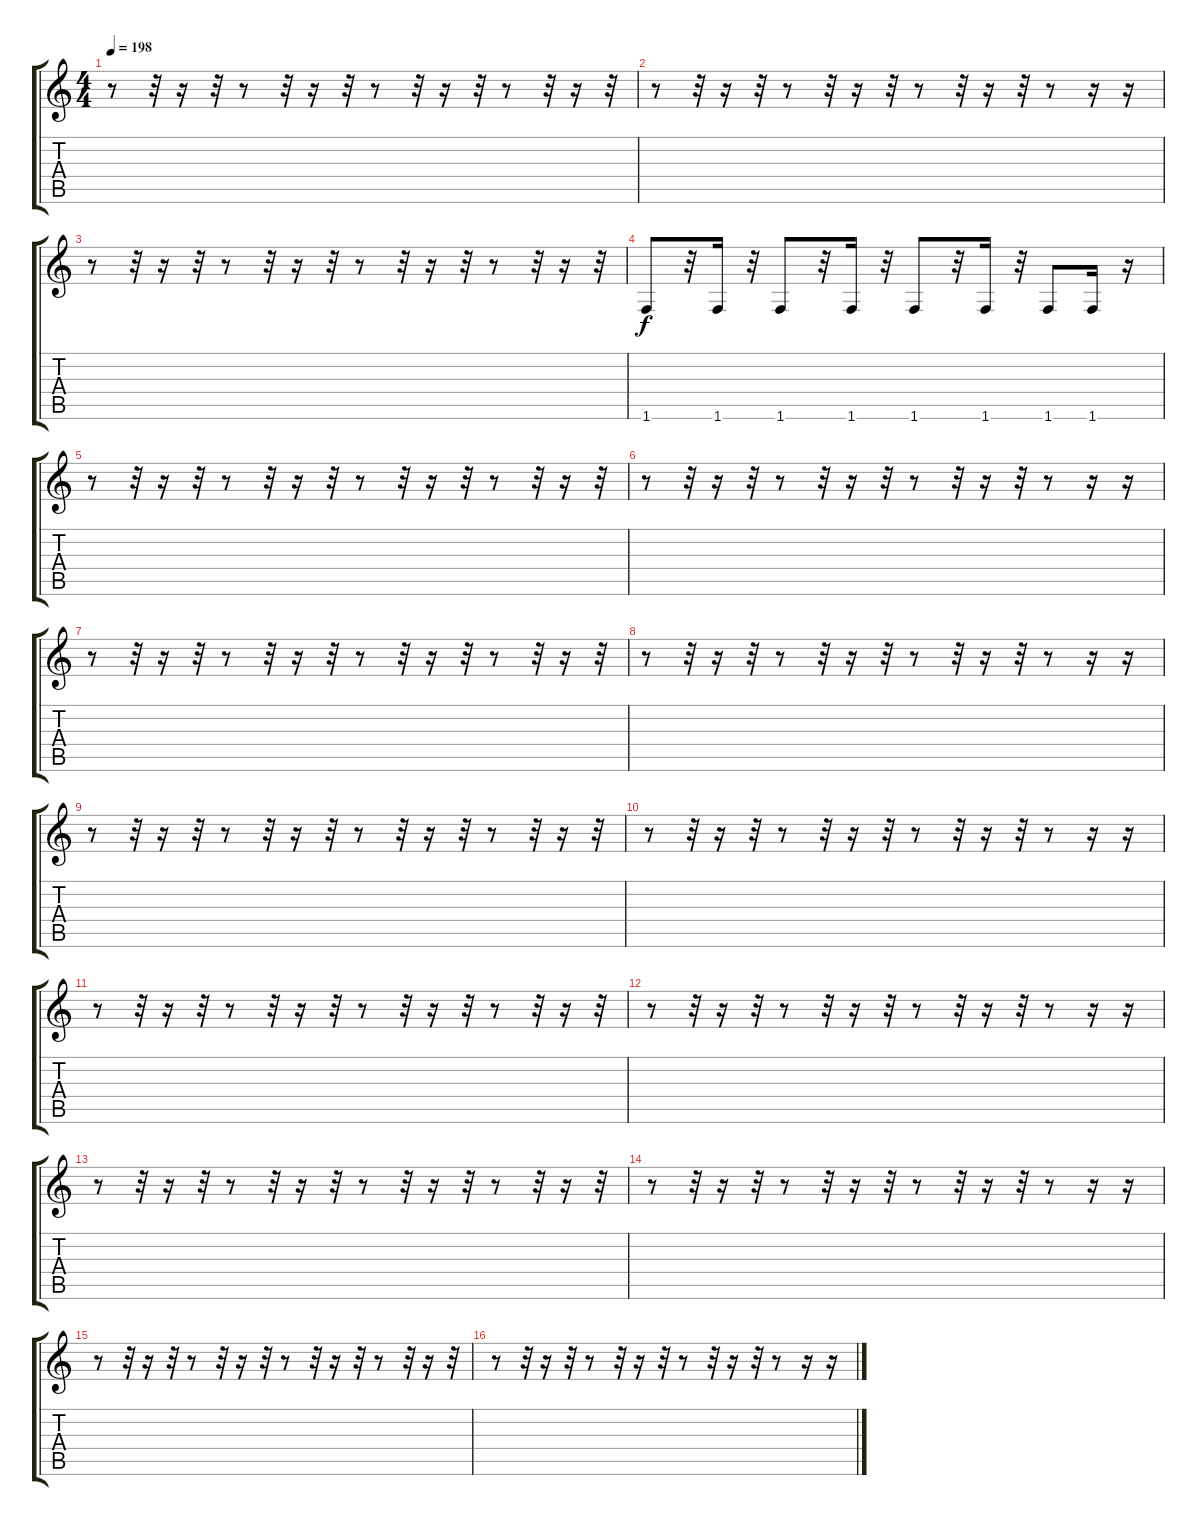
\track "" {instrument electricbassfinger}
\staff {score tabs}
\tuning (E4 B3 G3 D3 A2 E2) {hide}
\ts (4 4)
\tempo 198
\clef g2
\ks c
r.8{dy f} r.32 r.16 r.32 r.8 r.32 r.16 r.32 r.8 r.32 r.16 r.32 r.8 r.32 r.16 r.32 |
r.8 r.32 r.16 r.32 r.8 r.32 r.16 r.32 r.8 r.32 r.16 r.32 r.8 r.16 r.16 |
r.8 r.32 r.16 r.32 r.8 r.32 r.16 r.32 r.8 r.32 r.16 r.32 r.8 r.32 r.16 r.32 |
1.6.8 r.32 1.6.16 r.32 1.6.8 r.32 1.6.16 r.32 1.6.8 r.32 1.6.16 r.32 1.6.8 1.6.16 r.16 |
r.8 r.32 r.16 r.32 r.8 r.32 r.16 r.32 r.8 r.32 r.16 r.32 r.8 r.32 r.16 r.32 |
r.8 r.32 r.16 r.32 r.8 r.32 r.16 r.32 r.8 r.32 r.16 r.32 r.8 r.16 r.16 |
r.8 r.32 r.16 r.32 r.8 r.32 r.16 r.32 r.8 r.32 r.16 r.32 r.8 r.32 r.16 r.32 |
r.8 r.32 r.16 r.32 r.8 r.32 r.16 r.32 r.8 r.32 r.16 r.32 r.8 r.16 r.16 |
r.8 r.32 r.16 r.32 r.8 r.32 r.16 r.32 r.8 r.32 r.16 r.32 r.8 r.32 r.16 r.32 |
r.8 r.32 r.16 r.32 r.8 r.32 r.16 r.32 r.8 r.32 r.16 r.32 r.8 r.16 r.16 |
r.8 r.32 r.16 r.32 r.8 r.32 r.16 r.32 r.8 r.32 r.16 r.32 r.8 r.32 r.16 r.32 |
r.8 r.32 r.16 r.32 r.8 r.32 r.16 r.32 r.8 r.32 r.16 r.32 r.8 r.16 r.16 |
r.8 r.32 r.16 r.32 r.8 r.32 r.16 r.32 r.8 r.32 r.16 r.32 r.8 r.32 r.16 r.32 |
r.8 r.32 r.16 r.32 r.8 r.32 r.16 r.32 r.8 r.32 r.16 r.32 r.8 r.16 r.16 |
r.8 r.32 r.16 r.32 r.8 r.32 r.16 r.32 r.8 r.32 r.16 r.32 r.8 r.32 r.16 r.32 |
r.8 r.32 r.16 r.32 r.8 r.32 r.16 r.32 r.8 r.32 r.16 r.32 r.8 r.16 r.16
